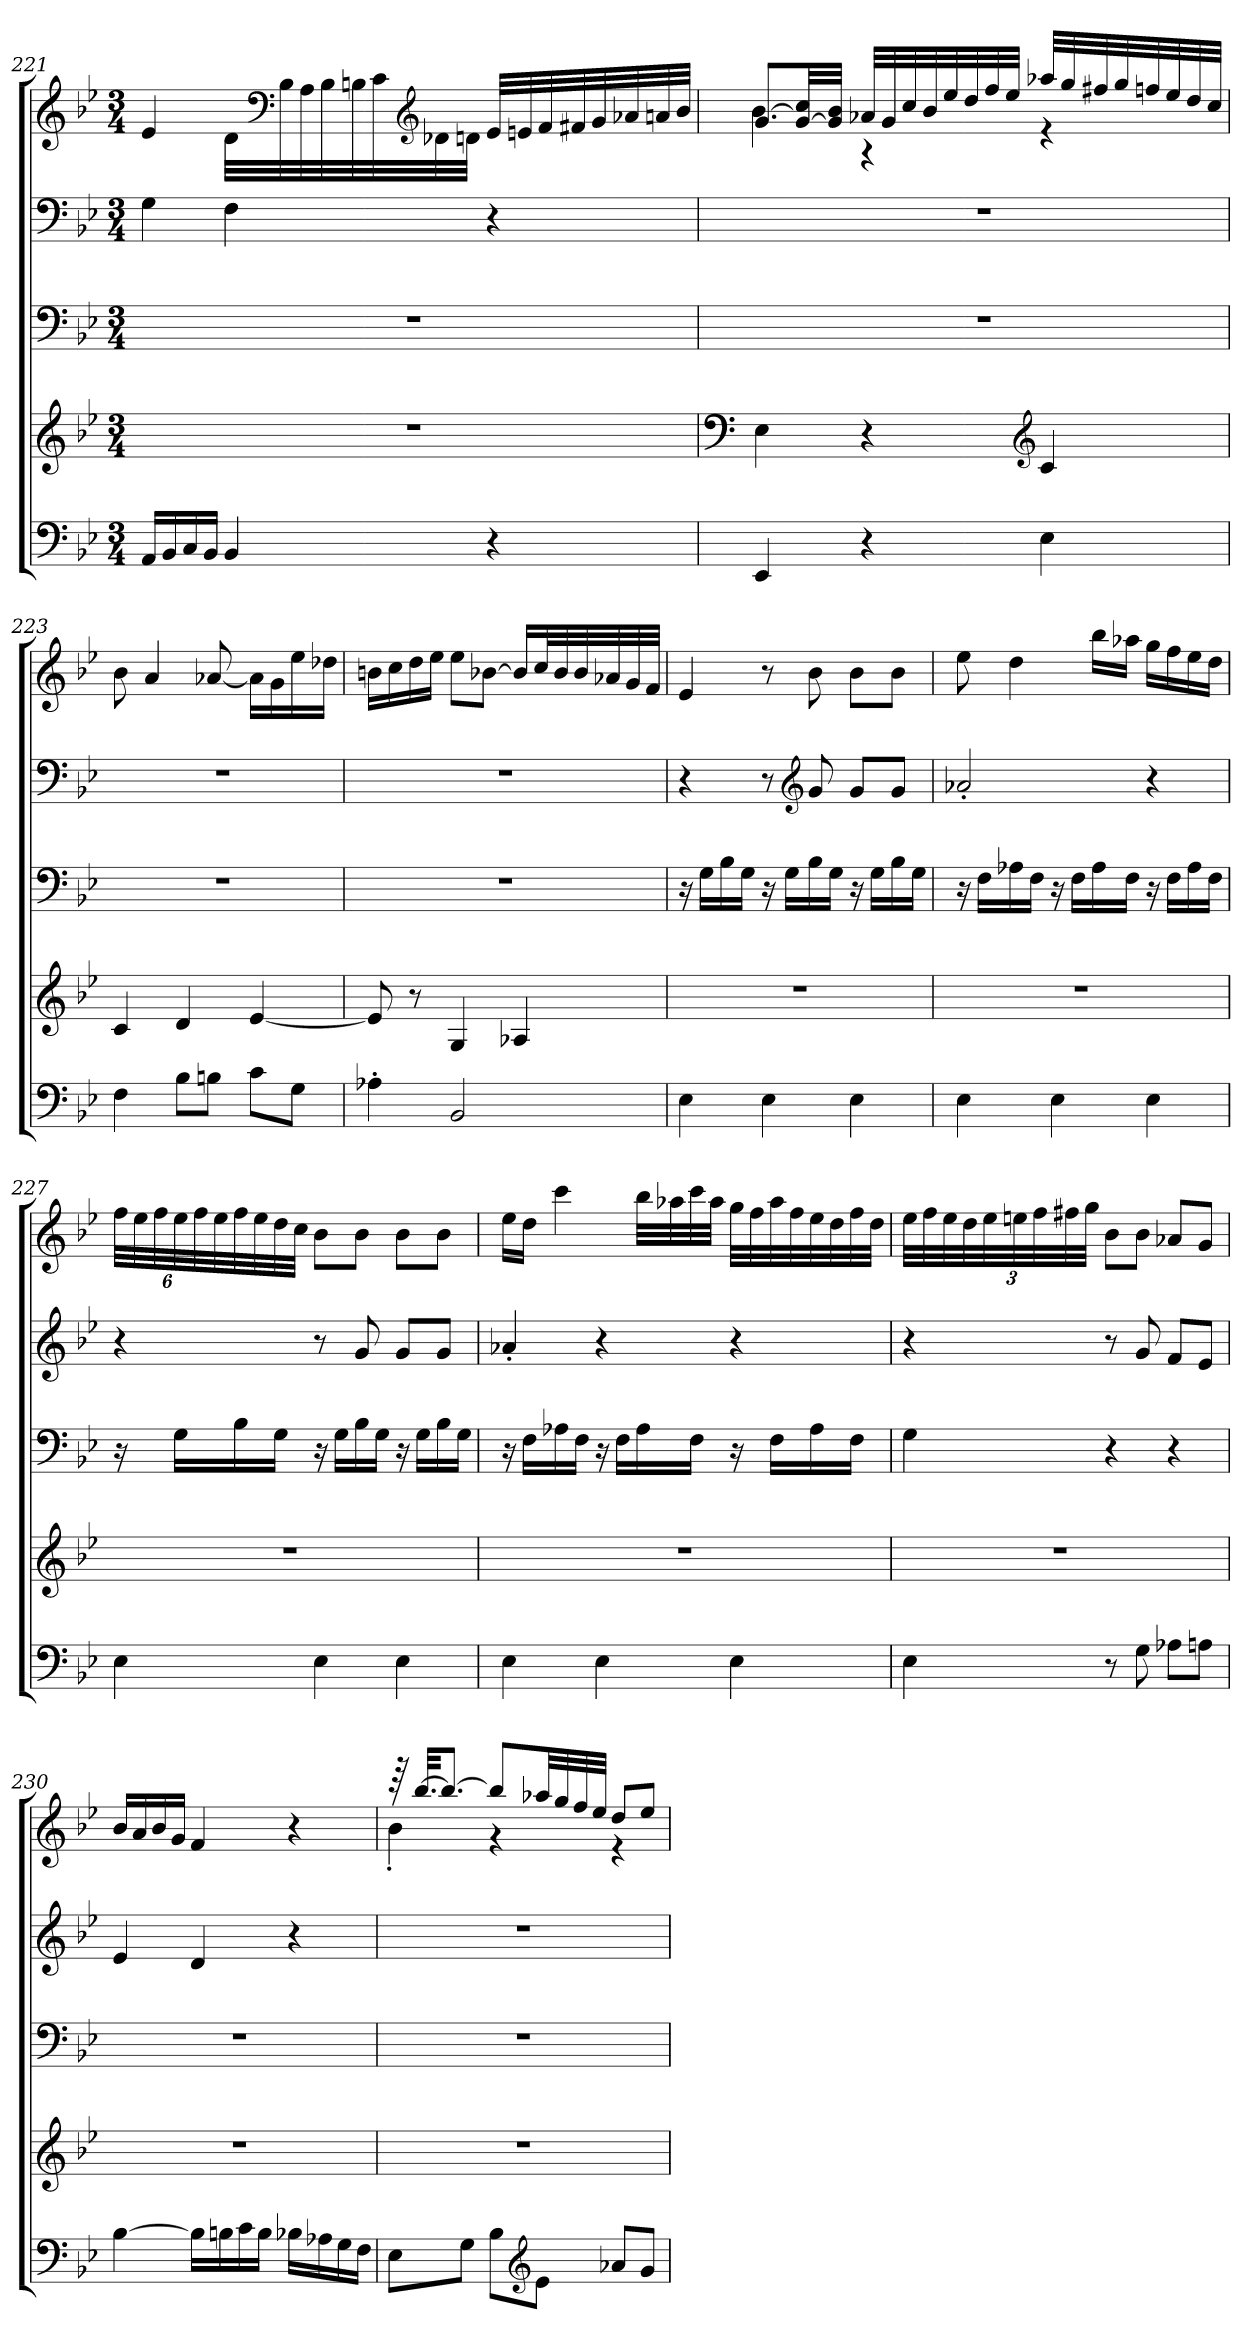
**kern	**kern	**kern	**kern	**kern
*part5	*part4	*part3	*part2	*part1
*staff5	*staff4	*staff3	*staff2	*staff1
!!LO:PB:g=z
*clefF4	*clefG2	*clefF4	*clefF4	*clefG2
*k[b-e-]	*k[b-e-]	*k[b-e-]	*k[b-e-]	*k[b-e-]
*M3/4	*M3/4	*M3/4	*M3/4	*M3/4
*MM36	*MM36	*MM36	*MM36	*MM36
=221	=221	=221	=221	=221
16AA/LL	2.r	2.r	4G\	4e-/
16BB-/	.	.	.	.
16C/	.	.	.	.
16BB-/JJ	.	.	.	.
*	*	*	*	*MM33
4BB-/	.	.	4F\	32d\LLL
*	*	*	*	*clefF4
*	*	*	*	*MM36
.	.	.	.	32B-\
.	.	.	.	32A\
.	.	.	.	32B-\
.	.	.	.	32Bn\
.	.	.	.	32c\
*	*	*	*	*clefG2
.	.	.	.	32d-X\
.	.	.	.	32dn\JJJ
4r	.	.	4r	32e-/LLL
.	.	.	.	32en/
.	.	.	.	32f/
.	.	.	.	32f#X/
.	.	.	.	32g/
.	.	.	.	32a-X/
.	.	.	.	32an/
.	.	.	.	32b-/JJJ
!!LO:LB:g=z
=222	=222	=222	=222	=222
*	*clefF4	*	*	*
*	*	*	*	*MM40
*	*	*	*	*^
4EE-/	4E-\	2.r	2.r	[8.g/L	4b-\
.	.	.	.	32g/_ 32cc/LL	.
.	.	.	.	32g/] 32b-/JJJ	.
4r	4r	.	.	32a-X/LLL	4r
.	.	.	.	32g/	.
.	.	.	.	32cc/	.
.	.	.	.	32b-/	.
.	.	.	.	32ee-/	.
.	.	.	.	32dd/	.
.	.	.	.	32ff/	.
.	.	.	.	32ee-/JJJ	.
*	*clefG2	*	*	*	*
4E-\	4c/	.	.	32aa-X/LLL	4r
.	.	.	.	32gg/	.
.	.	.	.	32ff#X/	.
.	.	.	.	32gg/	.
.	.	.	.	32ffn/	.
.	.	.	.	32ee-/	.
.	.	.	.	32dd/	.
.	.	.	.	32cc/JJJ	.
*	*	*	*	*v	*v
=223	=223	=223	=223	=223
*	*	*	*	*MM40
4F\	4c/	2.r	2.r	8b-\
.	.	.	.	4a/
8B-\L	4d/	.	.	.
8Bn\J	.	.	.	[8a-X/
8c\L	[4e-/	.	.	16a-\LL]
.	.	.	.	16g\
8G\J	.	.	.	16ee-\
.	.	.	.	16dd-X\JJ
!!LO:PB:g=z
=224	=224	=224	=224	=224
*	*	*	*	*MM40
4A-X'\	8e-/]	2.r	2.r	16bn\LL
.	.	.	.	16cc\
.	8r	.	.	16dd\
.	.	.	.	16ee-\JJ
2BB-/	4G/	.	.	8ee-\L
.	.	.	.	[8b-X\J
.	4A-X/	.	.	16b-/LL]
.	.	.	.	32cc/L
.	.	.	.	32b-/
.	.	.	.	32b-/
.	.	.	.	32a-X/
.	.	.	.	32g/
.	.	.	.	32f/JJJ
=225	=225	=225	=225	=225
*	*	*	*	*MM38
4E-\	2.r	16r	4r	4e-/
.	.	16G\LL	.	.
.	.	16B-\	.	.
.	.	16G\JJ	.	.
4E-\	.	16r	8r	8r
.	.	16G\LL	.	.
*	*	*	*clefG2	*
*	*	*	*	*MM40
.	.	16B-\	8g/	8b-\
.	.	16G\JJ	.	.
4E-\	.	16r	8g/L	8b-\L
.	.	16G\LL	.	.
.	.	16B-\	8g/J	8b-\J
.	.	16G\JJ	.	.
=226	=226	=226	=226	=226
*	*	*	*	*MM40
4E-\	2.r	16r	2a-X'/	8ee-\
.	.	16F\LL	.	.
.	.	16A-X\	.	4dd\
.	.	16F\JJ	.	.
4E-\	.	16r	.	.
.	.	16F\LL	.	.
.	.	16A-\	.	16bb-\LL
.	.	16F\JJ	.	16aa-X\JJ
4E-\	.	16r	4r	16gg\LL
.	.	16F\LL	.	16ff\
.	.	16A-\	.	16ee-\
.	.	16F\JJ	.	16dd\JJ
!!LO:LB:g=z
=227	=227	=227	=227	=227
*	*	*	*	*Xbrackettup
*	*	*	*	*MM40
4E-\	2.r	16r	4r	48ff\LLL
.	.	.	.	48ee-\
.	.	.	.	48ff\
.	.	16G\LL	.	48ee-\
.	.	.	.	48ff\
.	.	.	.	48ee-\
.	.	16B-\	.	32ff\
.	.	.	.	32ee-\
.	.	16G\JJ	.	32dd\
.	.	.	.	32cc\JJJ
4E-\	.	16r	8r	8b-\L
.	.	16G\LL	.	.
*	*	*	*	*MM40
.	.	16B-\	8g/	8b-\J
.	.	16G\JJ	.	.
4E-\	.	16r	8g/L	8b-\L
.	.	16G\LL	.	.
.	.	16B-\	8g/J	8b-\J
.	.	16G\JJ	.	.
=228	=228	=228	=228	=228
*	*	*	*	*MM40
4E-\	2.r	16r	4a-X'/	16ee-\LL
.	.	16F\LL	.	16dd\JJ
.	.	16A-X\	.	4ccc\
.	.	16F\JJ	.	.
4E-\	.	16r	4r	.
.	.	16F\LL	.	.
.	.	16A-\	.	32bb-\LLL
.	.	.	.	32aa-X\
.	.	16F\JJ	.	32ccc\
.	.	.	.	32aa-\JJJ
4E-\	.	16r	4r	32gg\LLL
.	.	.	.	32ff\
.	.	16F\LL	.	32aa-\
.	.	.	.	32ff\
.	.	16A-\	.	32ee-\
.	.	.	.	32dd\
.	.	16F\JJ	.	32ff\
.	.	.	.	32dd\JJJ
!!LO:PB:g=z
=229	=229	=229	=229	=229
4E-\	2.r	4G\	4r	32ee-\LLL
.	.	.	.	32ff\
.	.	.	.	32ee-\
.	.	.	.	32dd\
.	.	.	.	48ee-\
.	.	.	.	48een\
.	.	.	.	48ff\
.	.	.	.	32ff#X\
.	.	.	.	32gg\JJJ
*	*	*	*	*MM38
8r	.	4r	8r	8b-\L
*	*	*	*	*MM38
8G\	.	.	8g/	8b-\J
8A-X\L	.	4r	8f/L	8a-X/L
8An\J	.	.	8e-/J	8g/J
=230	=230	=230	=230	=230
*	*	*	*	*MM38
[4B-\	2.r	2.r	4e-/	16b-/LL
.	.	.	.	16a/
.	.	.	.	16b-/
.	.	.	.	16g/JJ
16B-\LL]	.	.	4d/	4f/
16Bn\	.	.	.	.
16c\	.	.	.	.
16B\JJ	.	.	.	.
*	*	*	*	*MM38
16B-X\LL	.	.	4r	4r
16A-X\	.	.	.	.
16G\	.	.	.	.
16F\JJ	.	.	.	.
=231	=231	=231	=231	=231
*	*	*	*	*MM38
*	*	*	*	*^
8E-\L	2.r	2.r	2.r	64r	4b-'\
.	.	.	.	[32.bb-/KKL	.
.	.	.	.	8.bb-/J_	.
8G\J	.	.	.	.	.
8B-\L	.	.	.	8bb-/L]	4r
*clefG2	*	*	*	*	*
8e-\J	.	.	.	32aa-X/LL	.
.	.	.	.	32gg/	.
.	.	.	.	32ff/	.
.	.	.	.	32ee-/JJJ	.
8a-X/L	.	.	.	8dd/L	4r
8g/J	.	.	.	8ee-/J	.
*	*	*	*	*v	*v
=	=	=	=	=
*-	*-	*-	*-	*-
